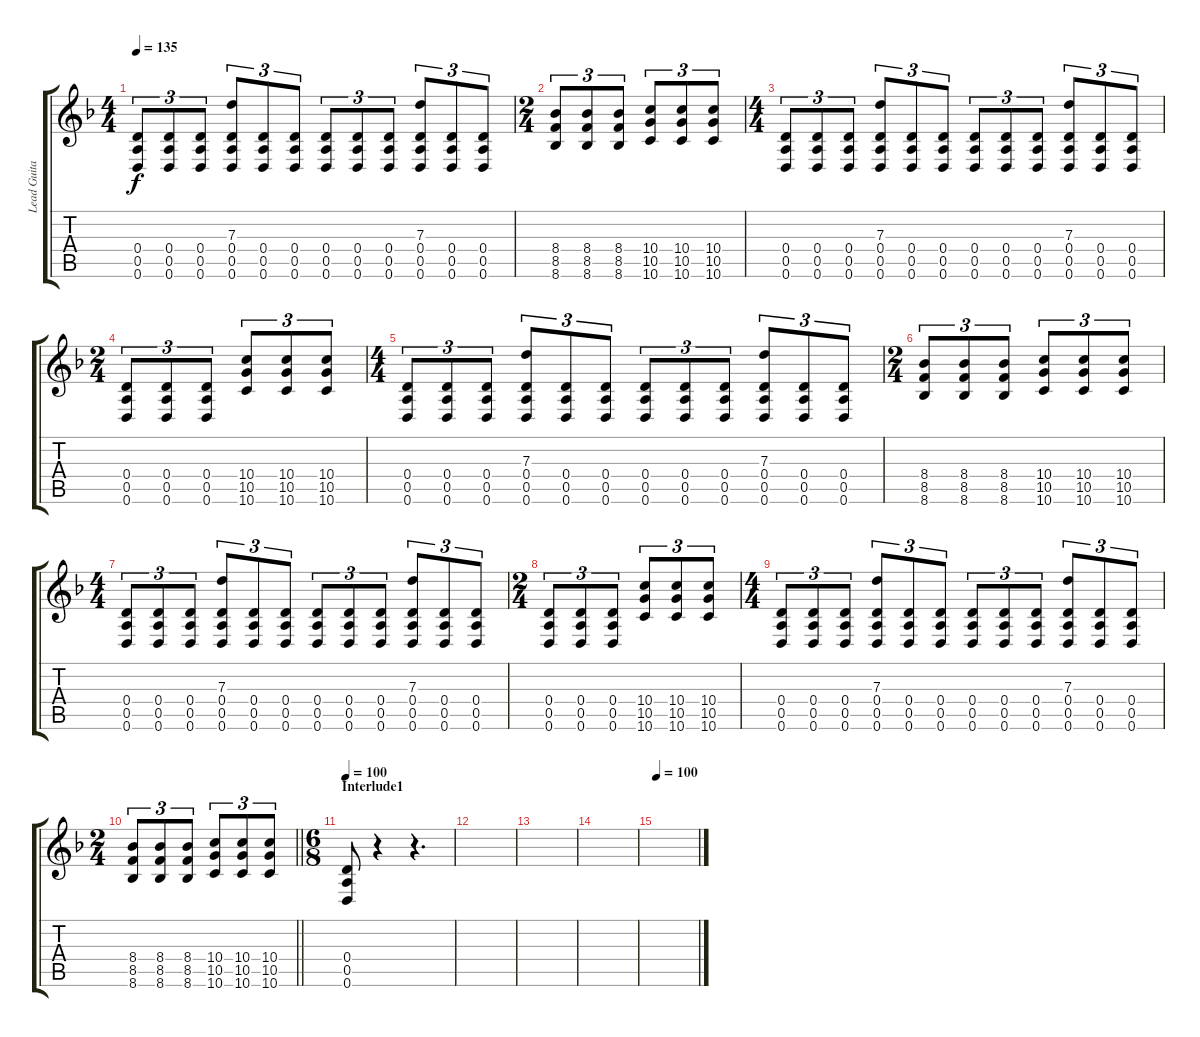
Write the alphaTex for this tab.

\track ("Lead Guitar" "Lead Guita") {instrument distortionguitar}
\staff {score tabs}
\tuning (E4 B3 G3 D3 A2 D2) {hide}
\ts (4 4)
\tempo 135
\clef g2
\ks dminor
(0.4 0.5 0.6).8{tu (3 2) dy f} (0.4 0.5 0.6).8{tu (3 2)} (0.4 0.5 0.6).8{tu (3 2)} (7.3 0.4 0.5 0.6).8{tu (3 2)} (0.4 0.5 0.6).8{tu (3 2)} (0.4 0.5 0.6).8{tu (3 2)} (0.4 0.5 0.6).8{tu (3 2)} (0.4 0.5 0.6).8{tu (3 2)} (0.4 0.5 0.6).8{tu (3 2)} (7.3 0.4 0.5 0.6).8{tu (3 2)} (0.4 0.5 0.6).8{tu (3 2)} (0.4 0.5 0.6).8{tu (3 2)} |
\ts (2 4)
(8.4 8.5 8.6).8{tu (3 2)} (8.4 8.5 8.6).8{tu (3 2)} (8.4 8.5 8.6).8{tu (3 2)} (10.4 10.5 10.6).8{tu (3 2)} (10.4 10.5 10.6).8{tu (3 2)} (10.4 10.5 10.6).8{tu (3 2)} |
\ts (4 4)
(0.4 0.5 0.6).8{tu (3 2)} (0.4 0.5 0.6).8{tu (3 2)} (0.4 0.5 0.6).8{tu (3 2)} (7.3 0.4 0.5 0.6).8{tu (3 2)} (0.4 0.5 0.6).8{tu (3 2)} (0.4 0.5 0.6).8{tu (3 2)} (0.4 0.5 0.6).8{tu (3 2)} (0.4 0.5 0.6).8{tu (3 2)} (0.4 0.5 0.6).8{tu (3 2)} (7.3 0.4 0.5 0.6).8{tu (3 2)} (0.4 0.5 0.6).8{tu (3 2)} (0.4 0.5 0.6).8{tu (3 2)} |
\ts (2 4)
(0.4 0.5 0.6).8{tu (3 2)} (0.4 0.5 0.6).8{tu (3 2)} (0.4 0.5 0.6).8{tu (3 2)} (10.4 10.5 10.6).8{tu (3 2)} (10.4 10.5 10.6).8{tu (3 2)} (10.4 10.5 10.6).8{tu (3 2)} |
\ts (4 4)
(0.4 0.5 0.6).8{tu (3 2)} (0.4 0.5 0.6).8{tu (3 2)} (0.4 0.5 0.6).8{tu (3 2)} (7.3 0.4 0.5 0.6).8{tu (3 2)} (0.4 0.5 0.6).8{tu (3 2)} (0.4 0.5 0.6).8{tu (3 2)} (0.4 0.5 0.6).8{tu (3 2)} (0.4 0.5 0.6).8{tu (3 2)} (0.4 0.5 0.6).8{tu (3 2)} (7.3 0.4 0.5 0.6).8{tu (3 2)} (0.4 0.5 0.6).8{tu (3 2)} (0.4 0.5 0.6).8{tu (3 2)} |
\ts (2 4)
(8.4 8.5 8.6).8{tu (3 2)} (8.4 8.5 8.6).8{tu (3 2)} (8.4 8.5 8.6).8{tu (3 2)} (10.4 10.5 10.6).8{tu (3 2)} (10.4 10.5 10.6).8{tu (3 2)} (10.4 10.5 10.6).8{tu (3 2)} |
\ts (4 4)
(0.4 0.5 0.6).8{tu (3 2)} (0.4 0.5 0.6).8{tu (3 2)} (0.4 0.5 0.6).8{tu (3 2)} (7.3 0.4 0.5 0.6).8{tu (3 2)} (0.4 0.5 0.6).8{tu (3 2)} (0.4 0.5 0.6).8{tu (3 2)} (0.4 0.5 0.6).8{tu (3 2)} (0.4 0.5 0.6).8{tu (3 2)} (0.4 0.5 0.6).8{tu (3 2)} (7.3 0.4 0.5 0.6).8{tu (3 2)} (0.4 0.5 0.6).8{tu (3 2)} (0.4 0.5 0.6).8{tu (3 2)} |
\ts (2 4)
(0.4 0.5 0.6).8{tu (3 2)} (0.4 0.5 0.6).8{tu (3 2)} (0.4 0.5 0.6).8{tu (3 2)} (10.4 10.5 10.6).8{tu (3 2)} (10.4 10.5 10.6).8{tu (3 2)} (10.4 10.5 10.6).8{tu (3 2)} |
\ts (4 4)
(0.4 0.5 0.6).8{tu (3 2)} (0.4 0.5 0.6).8{tu (3 2)} (0.4 0.5 0.6).8{tu (3 2)} (7.3 0.4 0.5 0.6).8{tu (3 2)} (0.4 0.5 0.6).8{tu (3 2)} (0.4 0.5 0.6).8{tu (3 2)} (0.4 0.5 0.6).8{tu (3 2)} (0.4 0.5 0.6).8{tu (3 2)} (0.4 0.5 0.6).8{tu (3 2)} (7.3 0.4 0.5 0.6).8{tu (3 2)} (0.4 0.5 0.6).8{tu (3 2)} (0.4 0.5 0.6).8{tu (3 2)} |
\ts (2 4)
\barLineRight lightlight
(8.4 8.5 8.6).8{tu (3 2)} (8.4 8.5 8.6).8{tu (3 2)} (8.4 8.5 8.6).8{tu (3 2)} (10.4 10.5 10.6).8{tu (3 2)} (10.4 10.5 10.6).8{tu (3 2)} (10.4 10.5 10.6).8{tu (3 2)} |
\ts (6 8)
\section ("" "Interlude1")
\tempo 90
\tempo 100
(0.4 0.5 0.6).8 r.4 r.4{d} |
|
|
|
\tempo 90
\tempo 100
